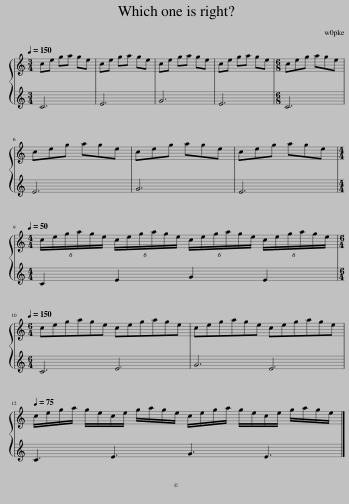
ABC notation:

X:1
%%score { 1 | 2 }
L:1/8
Q:1/4=150
M:3/4
I:linebreak $
K:C
V:1 treble
V:2 treble
V:1
 ce ga ge | ce ga ge | ce ga ge | ce ga ge |[M:6/8] ceg age |$ %5
 ceg age | ceg age | ceg age |$[M:4/4][Q:1/4=50] (6:4:6c/e/g/a/g/e/ (6:4:6c/e/g/a/g/e/ (6:4:6c/e/g/a/g/e/ (6:4:6c/e/g/a/g/e/ |$[M:6/4][Q:1/4=150] cegage cegage | %10
 cegage cegage |$[Q:1/4=75] c/e/g/a/ g/e/c/e/ g/a/g/e/ c/e/g/a/ g/e/c/e/ g/a/g/e/ |] %12
V:2
 C6 | E6 | G6 | E6 |[M:6/8] C6 |$ %5
 E6 | G6 | E6 |$[M:4/4] C2 E2 G2 E2 |$[M:6/4] C6 E6 | %10
 G6 E6 |$ C3 E3 G3 E3 |] %12
